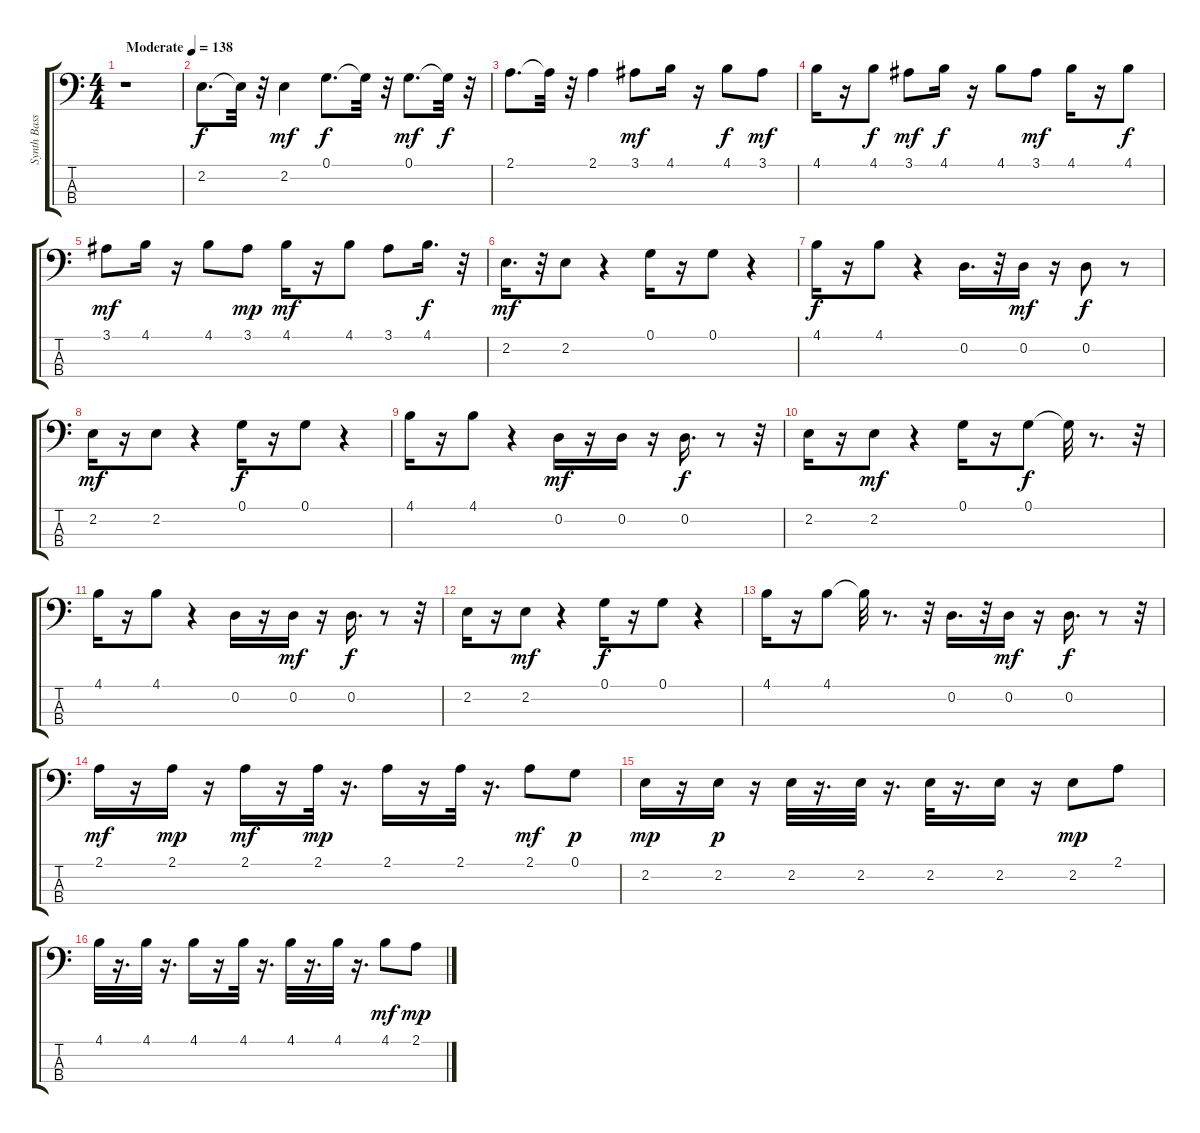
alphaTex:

\track ("Synth Bass" "Synth Bass") {instrument synthbass1}
\staff {score tabs}
\tuning (G2 D2 A1 E1) {hide}
\ts (4 4)
\tempo (138 "Moderate")
\clef f4
\ks c
r.1{dy f instrument synthbass1} |
2.2.8{d} 2.2{t}.32 r.32 2.2.4{dy mf} 0.1.8{d dy f} 0.1{t}.32 r.32 0.1.8{d dy mf} 0.1{t}.32{dy f} r.32 |
2.1.8{d} 2.1{t}.32 r.32 2.1.4 3.1.8{dy mf} 4.1.16 r.16 4.1.8{dy f} 3.1.8{dy mf} |
4.1.16 r.16 4.1.8{dy f} 3.1.8{dy mf} 4.1.16{dy f} r.16 4.1.8 3.1.8{dy mf} 4.1.16 r.16 4.1.8{dy f} |
3.1.8{dy mf} 4.1.16 r.16 4.1.8 3.1.8{dy mp} 4.1.16{dy mf} r.16 4.1.8 3.1.8 4.1.16{d dy f} r.32 |
2.2.16{d dy mf} r.32 2.2.8 r.4 0.1.16 r.16 0.1.8 r.4 |
4.1.16{dy f} r.16 4.1.8 r.4 0.2.16{d} r.32 0.2.16{dy mf} r.16 0.2.8{dy f} r.8 |
2.2.16{dy mf} r.16 2.2.8 r.4 0.1.16{dy f} r.16 0.1.8 r.4 |
4.1.16 r.16 4.1.8 r.4 0.2.16{dy mf} r.16 0.2.16 r.16 0.2.16{d dy f} r.8 r.32 |
2.2.16 r.16 2.2.8{dy mf} r.4 0.1.16 r.16 0.1.8{dy f} 0.1{t}.32 r.8{d} r.32 |
4.1.16 r.16 4.1.8 r.4 0.2.16 r.16 0.2.16{dy mf} r.16 0.2.16{d dy f} r.8 r.32 |
2.2.16 r.16 2.2.8{dy mf} r.4 0.1.16{dy f} r.16 0.1.8 r.4 |
4.1.16 r.16 4.1.8 4.1{t}.32 r.8{d} r.32 0.2.16{d} r.32 0.2.16{dy mf} r.16 0.2.16{d dy f} r.8 r.32 |
2.1.16{dy mf} r.16 2.1.16{dy mp} r.16 2.1.16{dy mf} r.16 2.1.32{dy mp} r.16{d} 2.1.16 r.16 2.1.32 r.16{d} 2.1.8{dy mf} 0.1.8{dy p} |
2.2.16{dy mp} r.16 2.2.16{dy p} r.16 2.2.32 r.16{d} 2.2.32 r.16{d} 2.2.32 r.16{d} 2.2.16 r.16 2.2.8{dy mp} 2.1.8 |
4.1.32 r.16{d} 4.1.32 r.16{d} 4.1.16 r.16 4.1.32 r.16{d} 4.1.32 r.16{d} 4.1.32 r.16{d} 4.1.8{dy mf} 2.1.8{dy mp}
